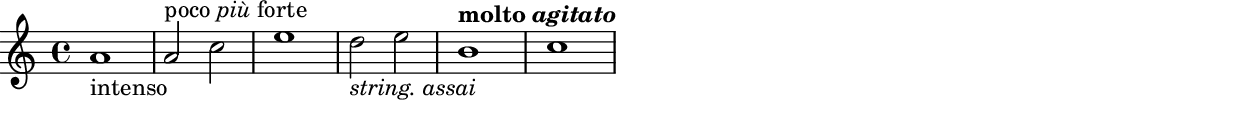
%% Generated by lilypond-book.py
%% Options: [exampleindent=10.16\mm,indent=0\mm,line-width=160\mm,quote]
\include "lilypond-book-preamble.ly"


% ****************************************************************
% Start cut-&-pastable-section
% ****************************************************************



\paper {
  indent = 0\mm
  line-width = 160\mm
  % offset the left padding, also add 1mm as lilypond creates cropped
  % images with a little space on the right
  line-width = #(- line-width (* mm  3.000000) (* mm 1))
  line-width = 160\mm - 2.0 * 10.16\mm
  % offset the left padding, also add 1mm as lilypond creates cropped
  % images with a little space on the right
  line-width = #(- line-width (* mm  3.000000) (* mm 1))
}

\layout {
  
}





% ****************************************************************
% ly snippet:
% ****************************************************************
\sourcefileline 429
\relative {
  a'1-\markup intenso
  a2^\markup { poco \italic più forte  }
  c e1
  d2_\markup { \italic "string. assai" }
  e
  b1^\markup { \bold { molto \italic  agitato } }
  c
}



% ****************************************************************
% end ly snippet
% ****************************************************************
